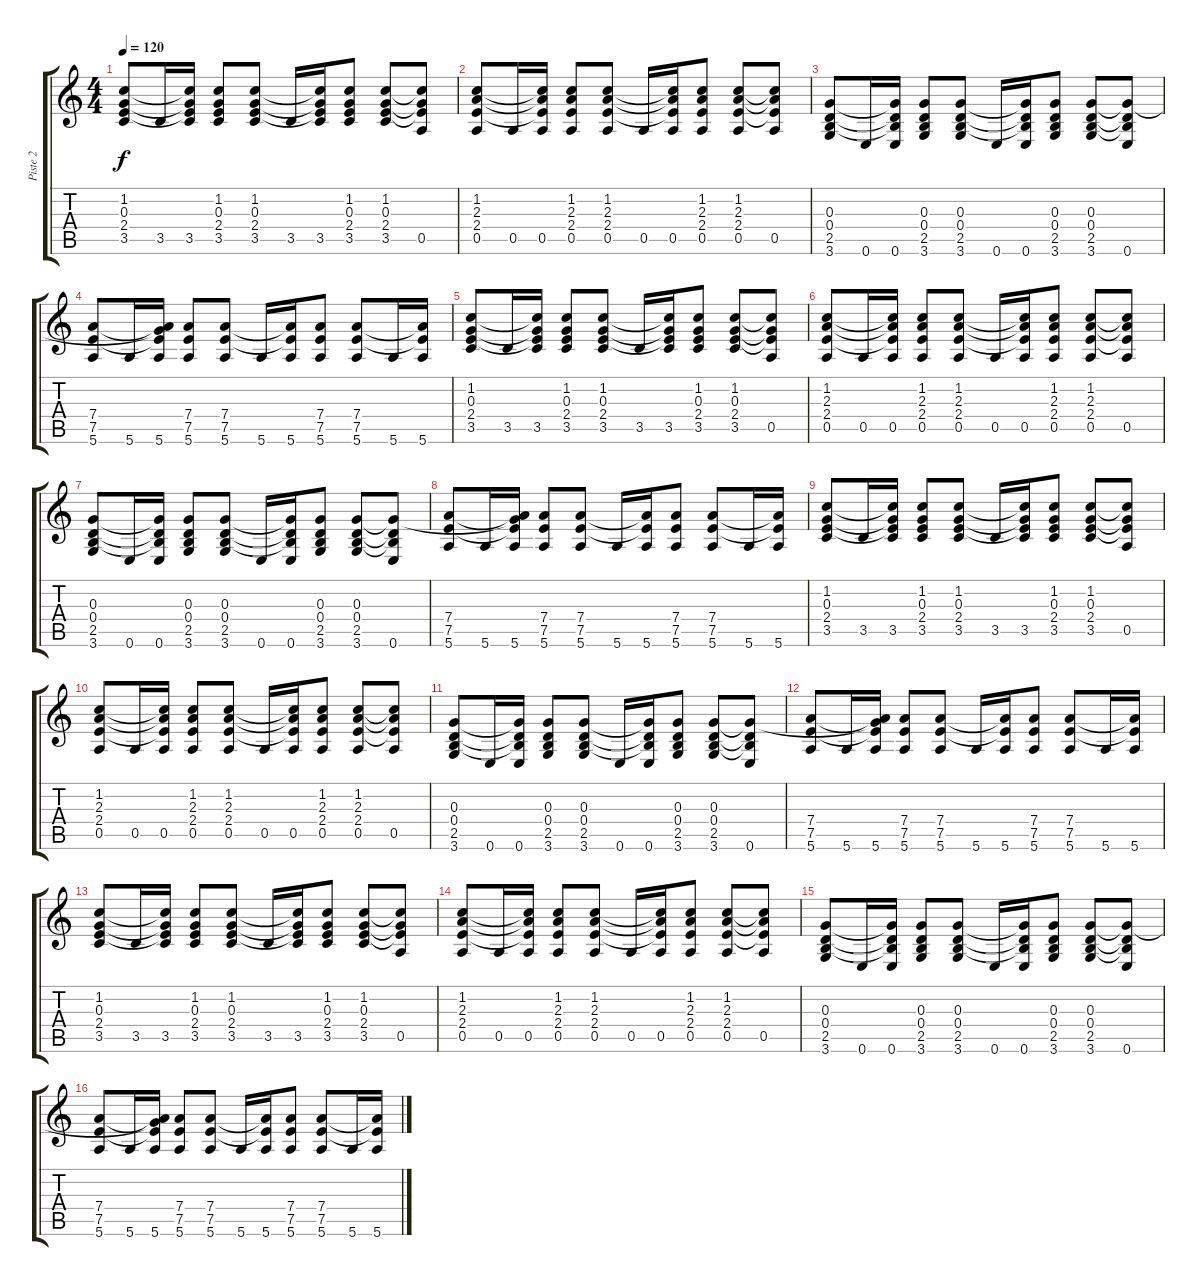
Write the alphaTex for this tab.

\track ("Piste 2" "Piste 2") {instrument acousticguitarnylon}
\staff {score tabs}
\tuning (E4 B3 G3 D3 A2 E2) {hide}
\ts (4 4)
\tempo 120
\clef g2
\ks c
(1.2 0.3 2.4 3.5).8{dy f} 3.5.16 (1.2{t} 0.3{t} 2.4{t} 3.5).16 (1.2 0.3 2.4 3.5).8 (1.2 0.3 2.4 3.5).8 3.5.16 (1.2{t} 0.3{t} 2.4{t} 3.5).16 (1.2 0.3 2.4 3.5).8 (1.2 0.3 2.4 3.5).8 (1.2{t} 0.3{t} 2.4{t} 0.5).8 |
(1.2 2.3 2.4 0.5).8 0.5.16 (1.2{t} 2.3{t} 2.4{t} 0.5).16 (1.2 2.3 2.4 0.5).8 (1.2 2.3 2.4 0.5).8 0.5.16 (1.2{t} 2.3{t} 2.4{t} 0.5).16 (1.2 2.3 2.4 0.5).8 (1.2 2.3 2.4 0.5).8 (1.2{t} 2.3{t} 2.4{t} 0.5).8 |
(0.3 0.4 2.5 3.6).8 0.6.16 (0.3{t} 0.4{t} 2.5{t} 0.6).16 (0.3 0.4 2.5 3.6).8 (0.3 0.4 2.5 3.6).8 0.6.16 (0.3{t} 0.4{t} 2.5{t} 0.6).16 (0.3 0.4 2.5 3.6).8 (0.3 0.4 2.5 3.6).8 (0.3{t} 0.4{t} 2.5{t} 0.6).8 |
(7.4 7.5 5.6).8 5.6.16 (0.3{t} 7.4{t} 7.5{t} 5.6).16 (7.4 7.5 5.6).8 (7.4 7.5 5.6).8 5.6.16 (7.4{t} 7.5{t} 5.6).16 (7.4 7.5 5.6).8 (7.4 7.5 5.6).8 5.6.16 (7.4{t} 7.5{t} 5.6).16 |
(1.2 0.3 2.4 3.5).8 3.5.16 (1.2{t} 0.3{t} 2.4{t} 3.5).16 (1.2 0.3 2.4 3.5).8 (1.2 0.3 2.4 3.5).8 3.5.16 (1.2{t} 0.3{t} 2.4{t} 3.5).16 (1.2 0.3 2.4 3.5).8 (1.2 0.3 2.4 3.5).8 (1.2{t} 0.3{t} 2.4{t} 0.5).8 |
(1.2 2.3 2.4 0.5).8 0.5.16 (1.2{t} 2.3{t} 2.4{t} 0.5).16 (1.2 2.3 2.4 0.5).8 (1.2 2.3 2.4 0.5).8 0.5.16 (1.2{t} 2.3{t} 2.4{t} 0.5).16 (1.2 2.3 2.4 0.5).8 (1.2 2.3 2.4 0.5).8 (1.2{t} 2.3{t} 2.4{t} 0.5).8 |
(0.3 0.4 2.5 3.6).8 0.6.16 (0.3{t} 0.4{t} 2.5{t} 0.6).16 (0.3 0.4 2.5 3.6).8 (0.3 0.4 2.5 3.6).8 0.6.16 (0.3{t} 0.4{t} 2.5{t} 0.6).16 (0.3 0.4 2.5 3.6).8 (0.3 0.4 2.5 3.6).8 (0.3{t} 0.4{t} 2.5{t} 0.6).8 |
(7.4 7.5 5.6).8 5.6.16 (0.3{t} 7.4{t} 7.5{t} 5.6).16 (7.4 7.5 5.6).8 (7.4 7.5 5.6).8 5.6.16 (7.4{t} 7.5{t} 5.6).16 (7.4 7.5 5.6).8 (7.4 7.5 5.6).8 5.6.16 (7.4{t} 7.5{t} 5.6).16 |
(1.2 0.3 2.4 3.5).8 3.5.16 (1.2{t} 0.3{t} 2.4{t} 3.5).16 (1.2 0.3 2.4 3.5).8 (1.2 0.3 2.4 3.5).8 3.5.16 (1.2{t} 0.3{t} 2.4{t} 3.5).16 (1.2 0.3 2.4 3.5).8 (1.2 0.3 2.4 3.5).8 (1.2{t} 0.3{t} 2.4{t} 0.5).8 |
(1.2 2.3 2.4 0.5).8 0.5.16 (1.2{t} 2.3{t} 2.4{t} 0.5).16 (1.2 2.3 2.4 0.5).8 (1.2 2.3 2.4 0.5).8 0.5.16 (1.2{t} 2.3{t} 2.4{t} 0.5).16 (1.2 2.3 2.4 0.5).8 (1.2 2.3 2.4 0.5).8 (1.2{t} 2.3{t} 2.4{t} 0.5).8 |
(0.3 0.4 2.5 3.6).8 0.6.16 (0.3{t} 0.4{t} 2.5{t} 0.6).16 (0.3 0.4 2.5 3.6).8 (0.3 0.4 2.5 3.6).8 0.6.16 (0.3{t} 0.4{t} 2.5{t} 0.6).16 (0.3 0.4 2.5 3.6).8 (0.3 0.4 2.5 3.6).8 (0.3{t} 0.4{t} 2.5{t} 0.6).8 |
(7.4 7.5 5.6).8 5.6.16 (0.3{t} 7.4{t} 7.5{t} 5.6).16 (7.4 7.5 5.6).8 (7.4 7.5 5.6).8 5.6.16 (7.4{t} 7.5{t} 5.6).16 (7.4 7.5 5.6).8 (7.4 7.5 5.6).8 5.6.16 (7.4{t} 7.5{t} 5.6).16 |
(1.2 0.3 2.4 3.5).8 3.5.16 (1.2{t} 0.3{t} 2.4{t} 3.5).16 (1.2 0.3 2.4 3.5).8 (1.2 0.3 2.4 3.5).8 3.5.16 (1.2{t} 0.3{t} 2.4{t} 3.5).16 (1.2 0.3 2.4 3.5).8 (1.2 0.3 2.4 3.5).8 (1.2{t} 0.3{t} 2.4{t} 0.5).8 |
(1.2 2.3 2.4 0.5).8 0.5.16 (1.2{t} 2.3{t} 2.4{t} 0.5).16 (1.2 2.3 2.4 0.5).8 (1.2 2.3 2.4 0.5).8 0.5.16 (1.2{t} 2.3{t} 2.4{t} 0.5).16 (1.2 2.3 2.4 0.5).8 (1.2 2.3 2.4 0.5).8 (1.2{t} 2.3{t} 2.4{t} 0.5).8 |
(0.3 0.4 2.5 3.6).8 0.6.16 (0.3{t} 0.4{t} 2.5{t} 0.6).16 (0.3 0.4 2.5 3.6).8 (0.3 0.4 2.5 3.6).8 0.6.16 (0.3{t} 0.4{t} 2.5{t} 0.6).16 (0.3 0.4 2.5 3.6).8 (0.3 0.4 2.5 3.6).8 (0.3{t} 0.4{t} 2.5{t} 0.6).8 |
(7.4 7.5 5.6).8 5.6.16 (0.3{t} 7.4{t} 7.5{t} 5.6).16 (7.4 7.5 5.6).8 (7.4 7.5 5.6).8 5.6.16 (7.4{t} 7.5{t} 5.6).16 (7.4 7.5 5.6).8 (7.4 7.5 5.6).8 5.6.16 (7.4{t} 7.5{t} 5.6).16
